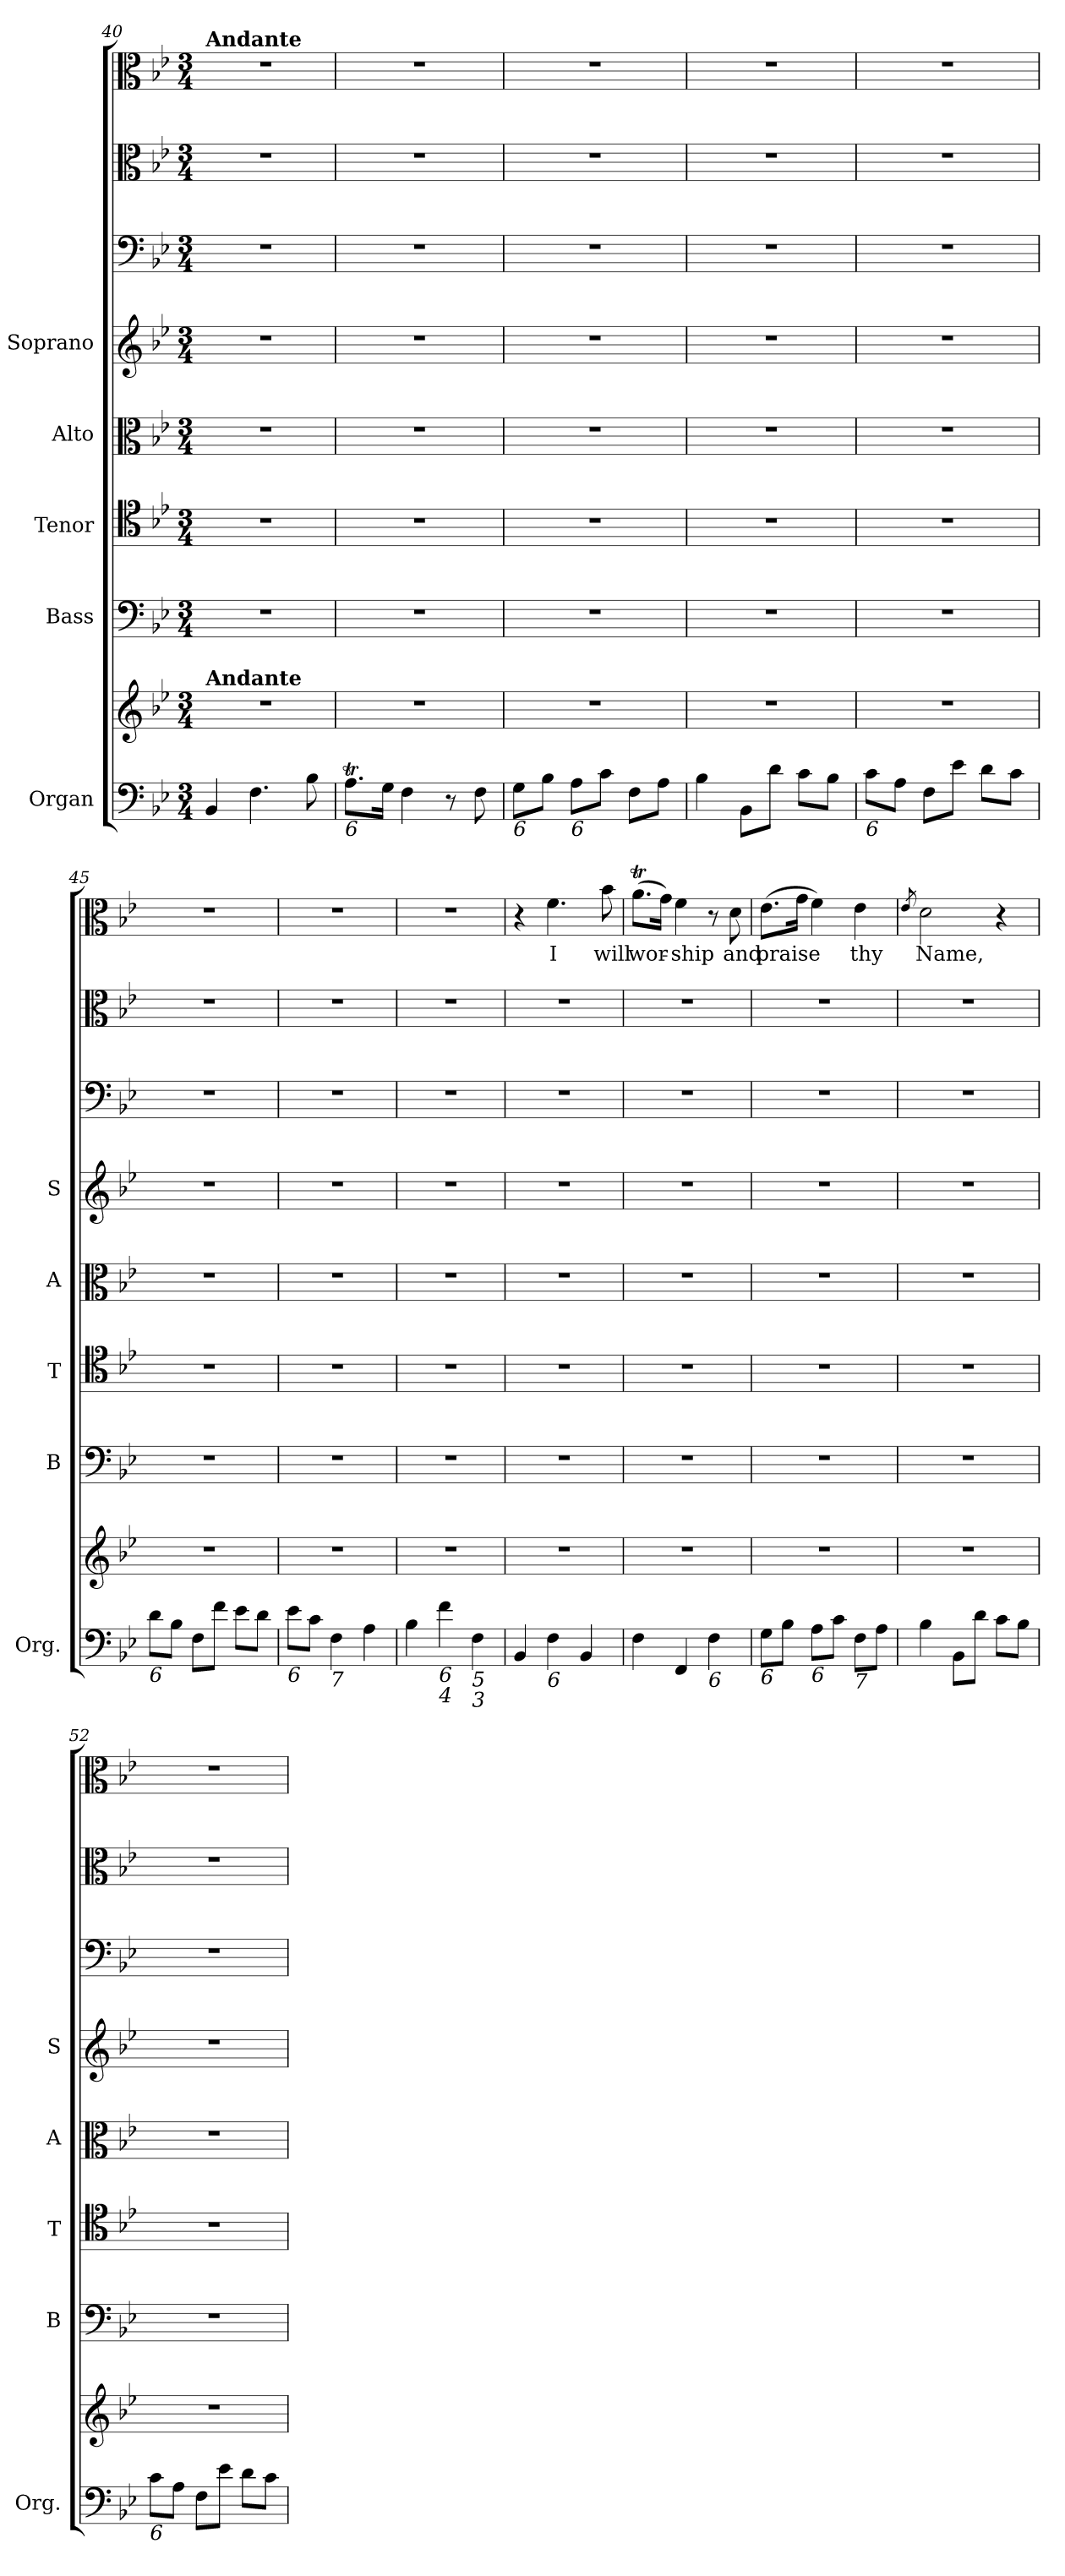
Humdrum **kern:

**kern	**kern	**kern	**kern	**kern	**kern	**kern	**kern	**kern	**text
*part8	*part8	*part7	*part6	*part5	*part4	*part3	*part2	*part1	*part1
*staff9	*staff8	*staff7	*staff6	*staff5	*staff4	*staff3	*staff2	*staff1	*staff1
*I"Organ	*	*I"Bass	*I"Tenor	*I"Alto	*I"Soprano	*	*	*	*
*I'Org.	*	*I'B	*I'T	*I'A	*I'S	*	*	*	*
*clefF4	*clefG2	*clefF4	*clefC4	*clefC3	*clefG2	*clefF4	*clefC3	*clefC3	*
*k[b-e-]	*k[b-e-]	*k[b-e-]	*k[b-e-]	*k[b-e-]	*k[b-e-]	*k[b-e-]	*k[b-e-]	*k[b-e-]	*
*B-:	*B-:	*B-:	*B-:	*B-:	*B-:	*B-:	*B-:	*B-:	*
*M3/4	*M3/4	*M3/4	*M3/4	*M3/4	*M3/4	*M3/4	*M3/4	*M3/4	*
*MM100	*MM100	*MM100	*MM100	*MM100	*MM100	*MM100	*MM100	*MM100	*
=40	=40	=40	=40	=40	=40	=40	=40	=40	=40
!	!	!	!	!	!	!	!	!LO:TX:a:B:t=Andante	!
!	!LO:TX:a:B:t=Andante	!	!	!	!	!	!	!	!
4BB-/	2.r	2.r	2.r	2.r	2.r	2.r	2.r	2.r	.
4.F\	.	.	.	.	.	.	.	.	.
8B-\	.	.	.	.	.	.	.	.	.
=41	=41	=41	=41	=41	=41	=41	=41	=41	=41
!LO:TX:b:i:t=6	!	!	!	!	!	!	!	!	!
8.At\L	2.r	2.r	2.r	2.r	2.r	2.r	2.r	2.r	.
16G\Jk	.	.	.	.	.	.	.	.	.
4F\	.	.	.	.	.	.	.	.	.
8r	.	.	.	.	.	.	.	.	.
8F\	.	.	.	.	.	.	.	.	.
=42	=42	=42	=42	=42	=42	=42	=42	=42	=42
!LO:TX:b:i:t=6	!	!	!	!	!	!	!	!	!
8G\L	2.r	2.r	2.r	2.r	2.r	2.r	2.r	2.r	.
8B-\J	.	.	.	.	.	.	.	.	.
!LO:TX:b:i:t=6	!	!	!	!	!	!	!	!	!
8A\L	.	.	.	.	.	.	.	.	.
8c\J	.	.	.	.	.	.	.	.	.
8F\L	.	.	.	.	.	.	.	.	.
8A\J	.	.	.	.	.	.	.	.	.
=43	=43	=43	=43	=43	=43	=43	=43	=43	=43
4B-\	2.r	2.r	2.r	2.r	2.r	2.r	2.r	2.r	.
8BB-\L	.	.	.	.	.	.	.	.	.
8d\J	.	.	.	.	.	.	.	.	.
8c\L	.	.	.	.	.	.	.	.	.
8B-\J	.	.	.	.	.	.	.	.	.
=44	=44	=44	=44	=44	=44	=44	=44	=44	=44
!LO:TX:b:i:t=6	!	!	!	!	!	!	!	!	!
8c\L	2.r	2.r	2.r	2.r	2.r	2.r	2.r	2.r	.
8A\J	.	.	.	.	.	.	.	.	.
8F\L	.	.	.	.	.	.	.	.	.
8e-\J	.	.	.	.	.	.	.	.	.
8d\L	.	.	.	.	.	.	.	.	.
8c\J	.	.	.	.	.	.	.	.	.
=45	=45	=45	=45	=45	=45	=45	=45	=45	=45
!LO:TX:b:i:t=6	!	!	!	!	!	!	!	!	!
8d\L	2.r	2.r	2.r	2.r	2.r	2.r	2.r	2.r	.
8B-\J	.	.	.	.	.	.	.	.	.
8F\L	.	.	.	.	.	.	.	.	.
8f\J	.	.	.	.	.	.	.	.	.
8e-\L	.	.	.	.	.	.	.	.	.
8d\J	.	.	.	.	.	.	.	.	.
!!LO:LB:g=z
=46	=46	=46	=46	=46	=46	=46	=46	=46	=46
!LO:TX:b:i:t=6	!	!	!	!	!	!	!	!	!
8e-\L	2.r	2.r	2.r	2.r	2.r	2.r	2.r	2.r	.
8c\J	.	.	.	.	.	.	.	.	.
!LO:TX:b:i:t=7	!	!	!	!	!	!	!	!	!
4F\	.	.	.	.	.	.	.	.	.
4A\	.	.	.	.	.	.	.	.	.
=47	=47	=47	=47	=47	=47	=47	=47	=47	=47
4B-\	2.r	2.r	2.r	2.r	2.r	2.r	2.r	2.r	.
!LO:TX:b:i:t=6	!	!	!	!	!	!	!	!	!
!LO:TX:b:i:t=4	!	!	!	!	!	!	!	!	!
4f\	.	.	.	.	.	.	.	.	.
!LO:TX:b:i:t=5	!	!	!	!	!	!	!	!	!
!LO:TX:b:i:t=3	!	!	!	!	!	!	!	!	!
4F\	.	.	.	.	.	.	.	.	.
=48	=48	=48	=48	=48	=48	=48	=48	=48	=48
4BB-/	2.r	2.r	2.r	2.r	2.r	2.r	2.r	4r	.
!LO:TX:b:i:t=6	!	!	!	!	!	!	!	!	!
!	!	!	!	!	!	!	!	!	!LO:LY:b
4F\	.	.	.	.	.	.	.	4.f\	I
4BB-/	.	.	.	.	.	.	.	.	.
!	!	!	!	!	!	!	!	!	!LO:LY:b
.	.	.	.	.	.	.	.	8b-\	will
=49	=49	=49	=49	=49	=49	=49	=49	=49	=49
!	!	!	!	!	!	!	!	!	!LO:LY:b
4F\	2.r	2.r	2.r	2.r	2.r	2.r	2.r	(>8.at\L	wor-
.	.	.	.	.	.	.	.	16g\Jk)	.
!	!	!	!	!	!	!	!	!	!LO:LY:b
4FF/	.	.	.	.	.	.	.	4f\	-ship
!LO:TX:b:i:t=6	!	!	!	!	!	!	!	!	!
4F\	.	.	.	.	.	.	.	8r	.
!	!	!	!	!	!	!	!	!	!LO:LY:b
.	.	.	.	.	.	.	.	8d\	and
=50	=50	=50	=50	=50	=50	=50	=50	=50	=50
!LO:TX:b:i:t=6	!	!	!	!	!	!	!	!	!
!	!	!	!	!	!	!	!	!	!LO:LY:b
8G\L	2.r	2.r	2.r	2.r	2.r	2.r	2.r	(>8.e-\L	praise
8B-\J	.	.	.	.	.	.	.	.	.
.	.	.	.	.	.	.	.	16g\Jk	.
!LO:TX:b:i:t=6	!	!	!	!	!	!	!	!	!
8A\L	.	.	.	.	.	.	.	4f\)	.
8c\J	.	.	.	.	.	.	.	.	.
!LO:TX:b:i:t=7	!	!	!	!	!	!	!	!	!
!	!	!	!	!	!	!	!	!	!LO:LY:b
8F\L	.	.	.	.	.	.	.	4e-\	thy
8A\J	.	.	.	.	.	.	.	.	.
=51	=51	=51	=51	=51	=51	=51	=51	=51	=51
.	.	.	.	.	.	.	.	8qe-/	.
!	!	!	!	!	!	!	!	!	!LO:LY:b
4B-\	2.r	2.r	2.r	2.r	2.r	2.r	2.r	2d\	Name,
8BB-\L	.	.	.	.	.	.	.	.	.
8d\J	.	.	.	.	.	.	.	.	.
8c\L	.	.	.	.	.	.	.	4r	.
8B-\J	.	.	.	.	.	.	.	.	.
=52	=52	=52	=52	=52	=52	=52	=52	=52	=52
!LO:TX:b:i:t=6	!	!	!	!	!	!	!	!	!
8c\L	2.r	2.r	2.r	2.r	2.r	2.r	2.r	2.r	.
8A\J	.	.	.	.	.	.	.	.	.
8F\L	.	.	.	.	.	.	.	.	.
8e-\J	.	.	.	.	.	.	.	.	.
8d\L	.	.	.	.	.	.	.	.	.
8c\J	.	.	.	.	.	.	.	.	.
=	=	=	=	=	=	=	=	=	=
*-	*-	*-	*-	*-	*-	*-	*-	*-	*-
